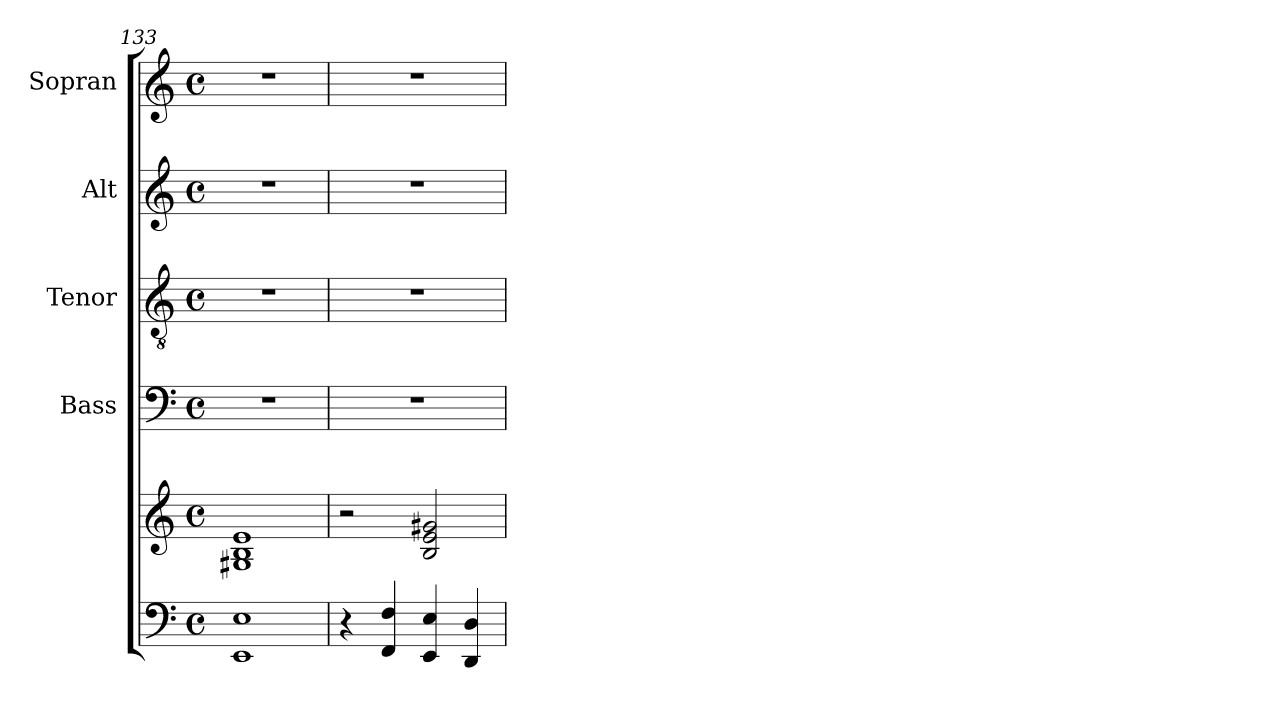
**kern	**kern	**kern	**kern	**kern	**kern
*part5	*part5	*part4	*part3	*part2	*part1
*staff6	*staff5	*staff4	*staff3	*staff2	*staff1
*	*	*I"Bass	*I"Tenor	*I"Alt	*I"Sopran
*	*	*I'B.	*I'T.	*I'A.	*I'S.
*clefF4	*clefG2	*clefF4	*clefGv2	*clefG2	*clefG2
*k[]	*k[]	*k[]	*k[]	*k[]	*k[]
*C:	*C:	*C:	*C:	*C:	*C:
*M4/4	*M4/4	*M4/4	*M4/4	*M4/4	*M4/4
*met(c)	*met(c)	*met(c)	*met(c)	*met(c)	*met(c)
=133	=133	=133	=133	=133	=133
1EE 1E	1G#X 1B 1e	1r	1r	1r	1r
=134	=134	=134	=134	=134	=134
4r	2r	1r	1r	1r	1r
4FF/ 4F/	.	.	.	.	.
4EE/ 4E/	2B/ 2e/ 2g#X/	.	.	.	.
4DD/ 4D/	.	.	.	.	.
=	=	=	=	=	=
*-	*-	*-	*-	*-	*-
